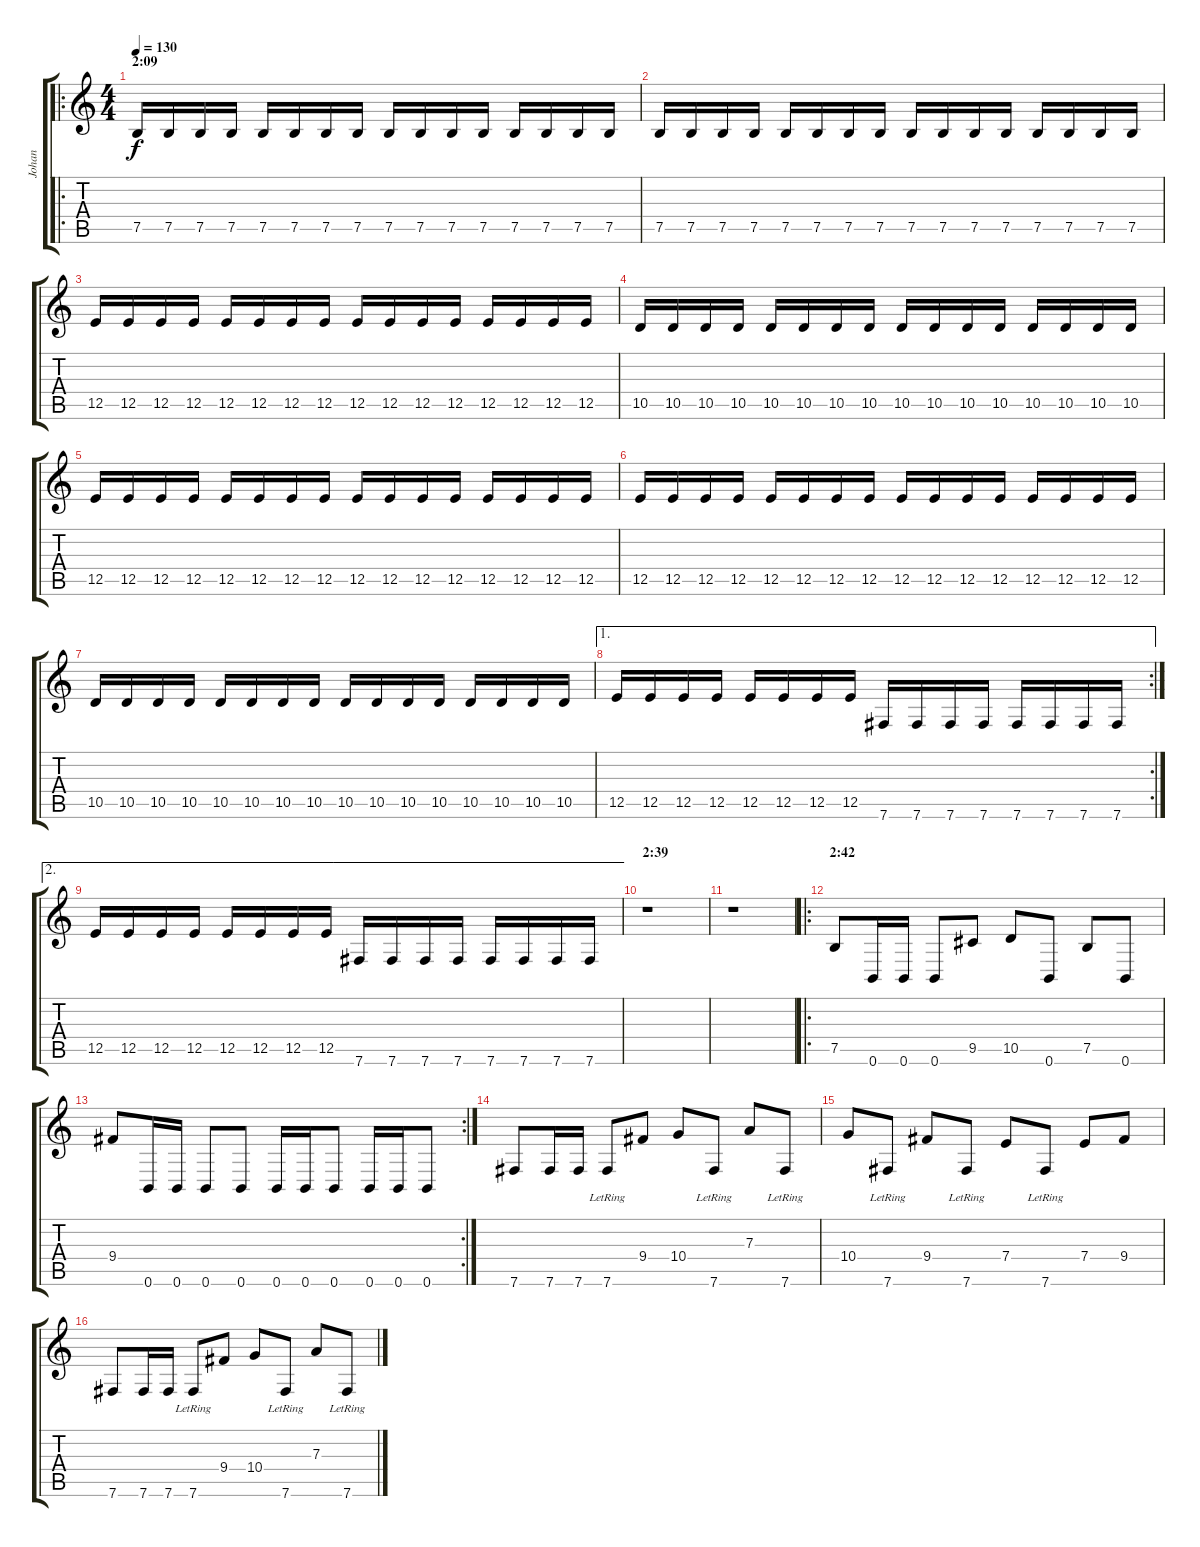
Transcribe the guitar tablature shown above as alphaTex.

\track ("Johan" "Johan") {instrument distortionguitar}
\staff {score tabs}
\tuning (B3 Gb3 D3 A2 E2 B1) {hide}
\ro
\ts (4 4)
\section ("" "2:09")
\tempo 130
\clef g2
\ks c
7.5.16{dy f} 7.5.16 7.5.16 7.5.16 7.5.16 7.5.16 7.5.16 7.5.16 7.5.16 7.5.16 7.5.16 7.5.16 7.5.16 7.5.16 7.5.16 7.5.16 |
7.5.16 7.5.16 7.5.16 7.5.16 7.5.16 7.5.16 7.5.16 7.5.16 7.5.16 7.5.16 7.5.16 7.5.16 7.5.16 7.5.16 7.5.16 7.5.16 |
12.5.16 12.5.16 12.5.16 12.5.16 12.5.16 12.5.16 12.5.16 12.5.16 12.5.16 12.5.16 12.5.16 12.5.16 12.5.16 12.5.16 12.5.16 12.5.16 |
10.5.16 10.5.16 10.5.16 10.5.16 10.5.16 10.5.16 10.5.16 10.5.16 10.5.16 10.5.16 10.5.16 10.5.16 10.5.16 10.5.16 10.5.16 10.5.16 |
12.5.16 12.5.16 12.5.16 12.5.16 12.5.16 12.5.16 12.5.16 12.5.16 12.5.16 12.5.16 12.5.16 12.5.16 12.5.16 12.5.16 12.5.16 12.5.16 |
12.5.16 12.5.16 12.5.16 12.5.16 12.5.16 12.5.16 12.5.16 12.5.16 12.5.16 12.5.16 12.5.16 12.5.16 12.5.16 12.5.16 12.5.16 12.5.16 |
10.5.16 10.5.16 10.5.16 10.5.16 10.5.16 10.5.16 10.5.16 10.5.16 10.5.16 10.5.16 10.5.16 10.5.16 10.5.16 10.5.16 10.5.16 10.5.16 |
\ae 1
\rc 2
12.5.16 12.5.16 12.5.16 12.5.16 12.5.16 12.5.16 12.5.16 12.5.16 7.6.16 7.6.16 7.6.16 7.6.16 7.6.16 7.6.16 7.6.16 7.6.16 |
\ae 2
12.5.16 12.5.16 12.5.16 12.5.16 12.5.16 12.5.16 12.5.16 12.5.16 7.6.16 7.6.16 7.6.16 7.6.16 7.6.16 7.6.16 7.6.16 7.6.16 |
\section ("" "2:39")
r.1 |
r.1 |
\ro
\section ("" "2:42")
7.5.8 0.6.16 0.6.16 0.6.8 9.5.8 10.5.8 0.6.8 7.5.8 0.6.8 |
\rc 2
9.4.8 0.6.16 0.6.16 0.6.8 0.6.8 0.6.16 0.6.16 0.6.8 0.6.16 0.6.16 0.6.8 |
7.6.8 7.6.16 7.6.16 7.6{lr}.8 9.4.8 10.4.8 7.6{lr}.8 7.3.8 7.6{lr}.8 |
10.4.8 7.6{lr}.8 9.4.8 7.6{lr}.8 7.4.8 7.6{lr}.8 7.4.8 9.4.8 |
7.6.8 7.6.16 7.6.16 7.6{lr}.8 9.4.8 10.4.8 7.6{lr}.8 7.3.8 7.6{lr}.8
